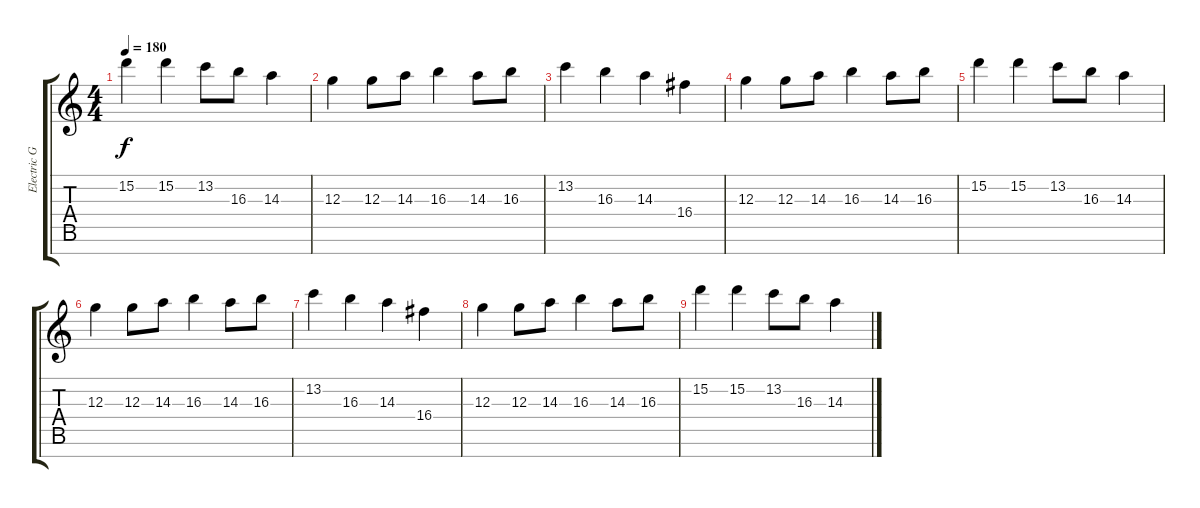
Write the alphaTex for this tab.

\track ("Electric Guitar" "Electric G") {instrument overdrivenguitar}
\staff {score tabs}
\tuning (E4 B3 G3 D3 A2 E2 B1) {hide}
\ts (4 4)
\tempo 180
\clef g2
\ks c
15.2.4{dy f} 15.2.4 13.2.8 16.3.8 14.3.4 |
12.3.4 12.3.8 14.3.8 16.3.4 14.3.8 16.3.8 |
13.2.4 16.3.4 14.3.4 16.4.4 |
12.3.4 12.3.8 14.3.8 16.3.4 14.3.8 16.3.8 |
15.2.4 15.2.4 13.2.8 16.3.8 14.3.4 |
12.3.4 12.3.8 14.3.8 16.3.4 14.3.8 16.3.8 |
13.2.4 16.3.4 14.3.4 16.4.4 |
12.3.4 12.3.8 14.3.8 16.3.4 14.3.8 16.3.8 |
15.2.4 15.2.4 13.2.8 16.3.8 14.3.4
